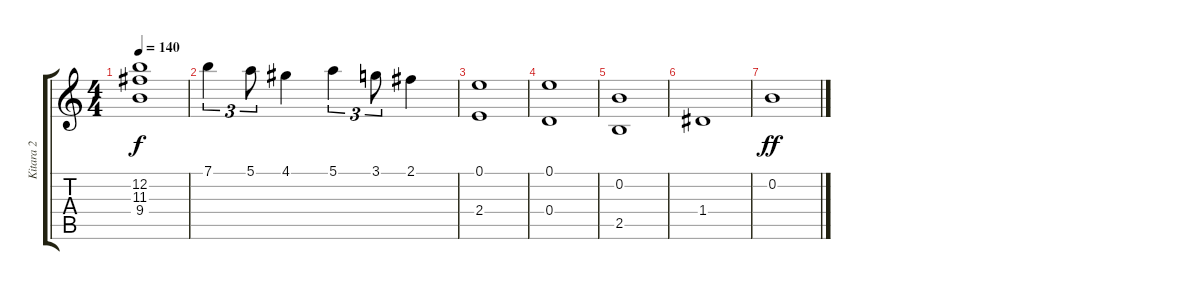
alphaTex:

\track ("Kitara 2" "Kitara 2") {instrument electricguitarjazz}
\staff {score tabs}
\tuning (E4 B3 G3 D3 A2 E2) {hide}
\ts (4 4)
\tempo 140
\clef g2
\ks c
(12.2{t} 11.3{t} 9.4{t}).1{dy f} |
7.1.4{tu (3 2)} 5.1.8{tu (3 2)} 4.1.4 5.1.4{tu (3 2)} 3.1.8{tu (3 2)} 2.1.4 |
(0.1 2.4).1 |
(0.1 0.4).1 |
(0.2 2.5).1 |
1.4.1 |
0.2.1{dy ff}
